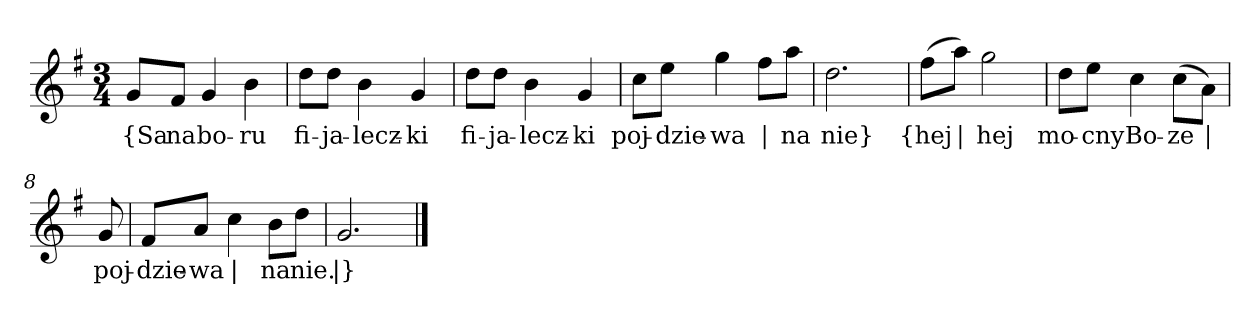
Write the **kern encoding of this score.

**kern	**text
*part1	*part1
*staff1	*staff1
*clefG2	*
*k[f#]	*
*G:	*
*M3/4	*
=	=
8g/L	{Sa
8f#/J	na
4g	bo-
4b	-ru
=2	=2
8dd\L	fi-
8dd\J	-ja-
4b	-lecz-
4g	-ki
=3	=3
8dd\L	fi-
8dd\J	-ja-
4b	-lecz-
4g	-ki
=4	=4
8cc\L	poj-
8ee\J	-dzie-
4gg	-wa
8ff#\L	|
8aa\J	na
=5	=5
2.dd	nie}
=6y	=6y
(8ff#\L	{hej
8aa\J)	|
2gg	hej
=7	=7
8dd\L	mo-
8ee\J	-cny
4cc	Bo-
(8cc\L	-ze
8a\J)	|
=8y	=8y
8g	poj-
=9	=9
8f#/L	-dzie-
8a/J	-wa
4cc	|
8b\L	na
8dd\J	nie.
=10	=10
2.g	|}
==	==
*-	*-
